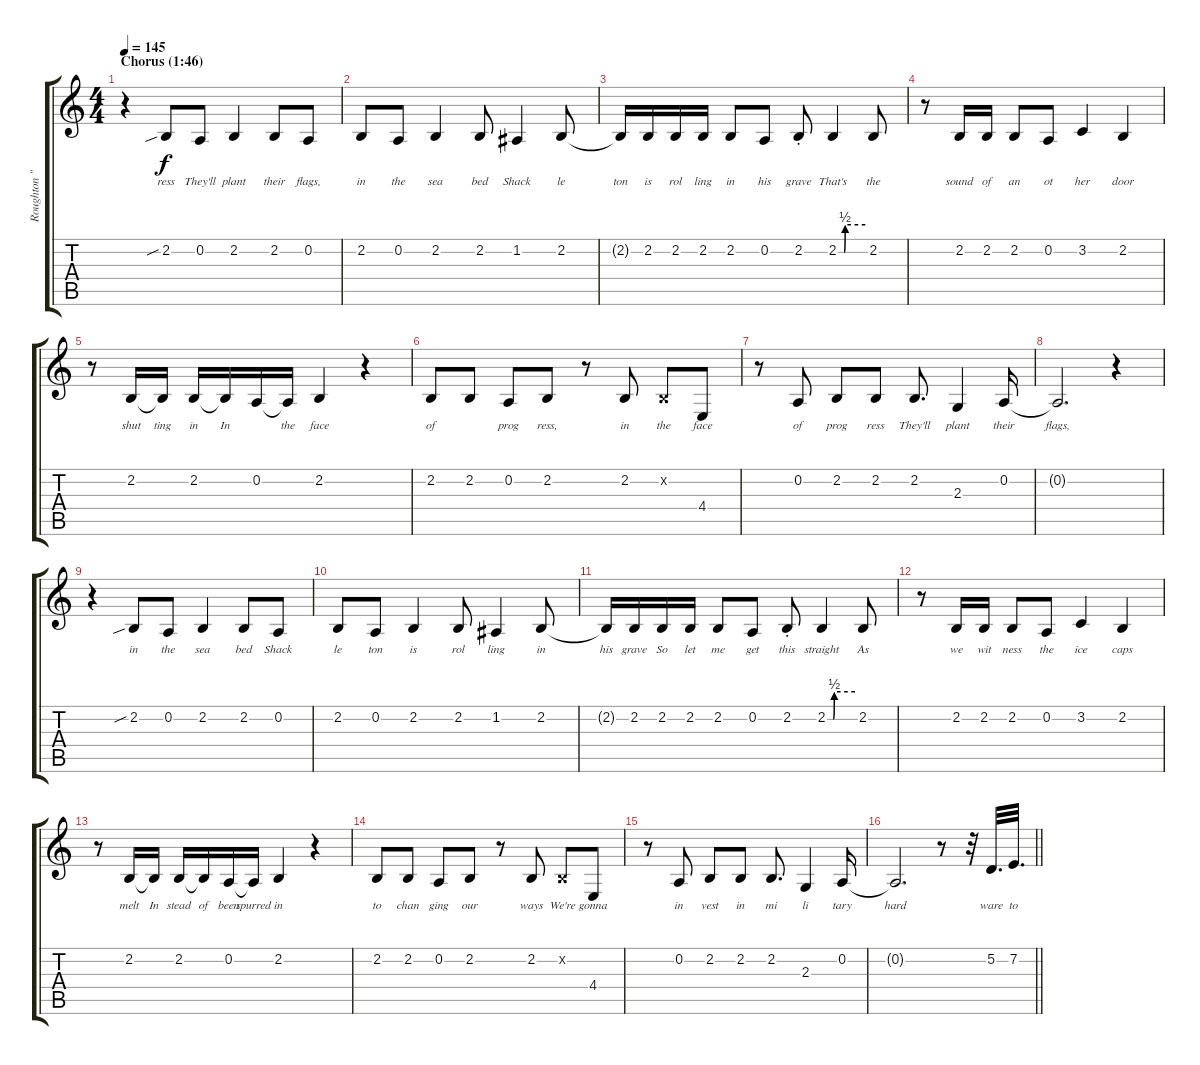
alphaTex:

\track ("Roughton \"Rou\" Reynolds [Lead Vocals]" "Roughton \"") {instrument tangoaccordion}
\staff {score tabs}
\tuning (D4 A3 F3 C3 G2 C2) {hide}
\ts (4 4)
\section ("" "Chorus (1:46)")
\tempo 145
\clef g2
\ks c
r.4{dy mf} 2.2{sib}.8{lyrics (0 "ress") lyrics (1 "") lyrics (2 "") lyrics (3 "") lyrics (4 "") dy f} 0.2.8{lyrics (0 "They'll") lyrics (1 "") lyrics (2 "") lyrics (3 "") lyrics (4 "")} 2.2.4{lyrics (0 "plant") lyrics (1 "") lyrics (2 "") lyrics (3 "") lyrics (4 "")} 2.2.8{lyrics (0 "their") lyrics (1 "") lyrics (2 "") lyrics (3 "") lyrics (4 "")} 0.2.8{lyrics (0 "flags,") lyrics (1 "") lyrics (2 "") lyrics (3 "") lyrics (4 "")} |
2.2.8{lyrics (0 "in") lyrics (1 "") lyrics (2 "") lyrics (3 "") lyrics (4 "")} 0.2.8{lyrics (0 "the") lyrics (1 "") lyrics (2 "") lyrics (3 "") lyrics (4 "")} 2.2.4{lyrics (0 "sea") lyrics (1 "") lyrics (2 "") lyrics (3 "") lyrics (4 "")} 2.2.8{lyrics (0 "bed") lyrics (1 "") lyrics (2 "") lyrics (3 "") lyrics (4 "")} 1.2.4{lyrics (0 "Shack") lyrics (1 "") lyrics (2 "") lyrics (3 "") lyrics (4 "")} 2.2.8{lyrics (0 "le") lyrics (1 "") lyrics (2 "") lyrics (3 "") lyrics (4 "")} |
2.2{t}.16{lyrics (0 "ton") lyrics (1 "") lyrics (2 "") lyrics (3 "") lyrics (4 "")} 2.2.16{lyrics (0 "is") lyrics (1 "") lyrics (2 "") lyrics (3 "") lyrics (4 "")} 2.2.16{lyrics (0 "rol") lyrics (1 "") lyrics (2 "") lyrics (3 "") lyrics (4 "")} 2.2.16{lyrics (0 "ling") lyrics (1 "") lyrics (2 "") lyrics (3 "") lyrics (4 "")} 2.2.8{lyrics (0 "in") lyrics (1 "") lyrics (2 "") lyrics (3 "") lyrics (4 "")} 0.2.8{lyrics (0 "his") lyrics (1 "") lyrics (2 "") lyrics (3 "") lyrics (4 "")} 2.2{st}.8{lyrics (0 "grave") lyrics (1 "") lyrics (2 "") lyrics (3 "") lyrics (4 "")} 2.2{be (custom 0 0 13 0 15 2 60 2)}.4{lyrics (0 "That's") lyrics (1 "") lyrics (2 "") lyrics (3 "") lyrics (4 "")} 2.2.8{lyrics (0 "the") lyrics (1 "") lyrics (2 "") lyrics (3 "") lyrics (4 "")} |
r.8 2.2.16{lyrics (0 "sound") lyrics (1 "") lyrics (2 "") lyrics (3 "") lyrics (4 "")} 2.2.16{lyrics (0 "of") lyrics (1 "") lyrics (2 "") lyrics (3 "") lyrics (4 "")} 2.2.8{lyrics (0 "an") lyrics (1 "") lyrics (2 "") lyrics (3 "") lyrics (4 "")} 0.2.8{lyrics (0 "ot") lyrics (1 "") lyrics (2 "") lyrics (3 "") lyrics (4 "")} 3.2.4{lyrics (0 "her") lyrics (1 "") lyrics (2 "") lyrics (3 "") lyrics (4 "")} 2.2.4{lyrics (0 "door") lyrics (1 "") lyrics (2 "") lyrics (3 "") lyrics (4 "")} |
r.8 2.2.16{lyrics (0 "shut") lyrics (1 "") lyrics (2 "") lyrics (3 "") lyrics (4 "")} 2.2{t}.16{lyrics (0 "ting") lyrics (1 "") lyrics (2 "") lyrics (3 "") lyrics (4 "")} 2.2.16{lyrics (0 "in") lyrics (1 "") lyrics (2 "") lyrics (3 "") lyrics (4 "")} 2.2{t}.16{lyrics (0 "In") lyrics (1 "") lyrics (2 "") lyrics (3 "") lyrics (4 "")} 0.2.16{lyrics (0 "") lyrics (1 "") lyrics (2 "") lyrics (3 "") lyrics (4 "")} 0.2{t}.16{lyrics (0 "the") lyrics (1 "") lyrics (2 "") lyrics (3 "") lyrics (4 "")} 2.2.4{lyrics (0 "face") lyrics (1 "") lyrics (2 "") lyrics (3 "") lyrics (4 "")} r.4 |
2.2.8{lyrics (0 "of") lyrics (1 "") lyrics (2 "") lyrics (3 "") lyrics (4 "")} 2.2.8{lyrics (0 "") lyrics (1 "") lyrics (2 "") lyrics (3 "") lyrics (4 "")} 0.2.8{lyrics (0 "prog") lyrics (1 "") lyrics (2 "") lyrics (3 "") lyrics (4 "")} 2.2.8{lyrics (0 "ress,") lyrics (1 "") lyrics (2 "") lyrics (3 "") lyrics (4 "")} r.8 2.2.8{lyrics (0 "in") lyrics (1 "") lyrics (2 "") lyrics (3 "") lyrics (4 "")} 2.2{x}.8{lyrics (0 "the") lyrics (1 "") lyrics (2 "") lyrics (3 "") lyrics (4 "")} 4.4.8{lyrics (0 "face") lyrics (1 "") lyrics (2 "") lyrics (3 "") lyrics (4 "")} |
r.8 0.2.8{lyrics (0 "of") lyrics (1 "") lyrics (2 "") lyrics (3 "") lyrics (4 "")} 2.2.8{lyrics (0 "prog") lyrics (1 "") lyrics (2 "") lyrics (3 "") lyrics (4 "")} 2.2.8{lyrics (0 "ress") lyrics (1 "") lyrics (2 "") lyrics (3 "") lyrics (4 "")} 2.2.8{d lyrics (0 "They'll") lyrics (1 "") lyrics (2 "") lyrics (3 "") lyrics (4 "")} 2.3.4{lyrics (0 "plant") lyrics (1 "") lyrics (2 "") lyrics (3 "") lyrics (4 "")} 0.2.16{lyrics (0 "their") lyrics (1 "") lyrics (2 "") lyrics (3 "") lyrics (4 "")} |
0.2{t}.2{d lyrics (0 "flags,") lyrics (1 "") lyrics (2 "") lyrics (3 "") lyrics (4 "")} r.4 |
r.4 2.2{sib}.8{lyrics (0 "in") lyrics (1 "") lyrics (2 "") lyrics (3 "") lyrics (4 "")} 0.2.8{lyrics (0 "the") lyrics (1 "") lyrics (2 "") lyrics (3 "") lyrics (4 "")} 2.2.4{lyrics (0 "sea") lyrics (1 "") lyrics (2 "") lyrics (3 "") lyrics (4 "")} 2.2.8{lyrics (0 "bed") lyrics (1 "") lyrics (2 "") lyrics (3 "") lyrics (4 "")} 0.2.8{lyrics (0 "Shack") lyrics (1 "") lyrics (2 "") lyrics (3 "") lyrics (4 "")} |
2.2.8{lyrics (0 "le") lyrics (1 "") lyrics (2 "") lyrics (3 "") lyrics (4 "")} 0.2.8{lyrics (0 "ton") lyrics (1 "") lyrics (2 "") lyrics (3 "") lyrics (4 "")} 2.2.4{lyrics (0 "is") lyrics (1 "") lyrics (2 "") lyrics (3 "") lyrics (4 "")} 2.2.8{lyrics (0 "rol") lyrics (1 "") lyrics (2 "") lyrics (3 "") lyrics (4 "")} 1.2.4{lyrics (0 "ling") lyrics (1 "") lyrics (2 "") lyrics (3 "") lyrics (4 "")} 2.2.8{lyrics (0 "in") lyrics (1 "") lyrics (2 "") lyrics (3 "") lyrics (4 "")} |
2.2{t}.16{lyrics (0 "his") lyrics (1 "") lyrics (2 "") lyrics (3 "") lyrics (4 "")} 2.2.16{lyrics (0 "grave") lyrics (1 "") lyrics (2 "") lyrics (3 "") lyrics (4 "")} 2.2.16{lyrics (0 "So") lyrics (1 "") lyrics (2 "") lyrics (3 "") lyrics (4 "")} 2.2.16{lyrics (0 "let") lyrics (1 "") lyrics (2 "") lyrics (3 "") lyrics (4 "")} 2.2.8{lyrics (0 "me") lyrics (1 "") lyrics (2 "") lyrics (3 "") lyrics (4 "")} 0.2.8{lyrics (0 "get") lyrics (1 "") lyrics (2 "") lyrics (3 "") lyrics (4 "")} 2.2{st}.8{lyrics (0 "this") lyrics (1 "") lyrics (2 "") lyrics (3 "") lyrics (4 "")} 2.2{be (custom 0 0 13 0 15 2 60 2)}.4{lyrics (0 "straight") lyrics (1 "") lyrics (2 "") lyrics (3 "") lyrics (4 "")} 2.2.8{lyrics (0 "As") lyrics (1 "") lyrics (2 "") lyrics (3 "") lyrics (4 "")} |
r.8 2.2.16{lyrics (0 "we") lyrics (1 "") lyrics (2 "") lyrics (3 "") lyrics (4 "")} 2.2.16{lyrics (0 "wit") lyrics (1 "") lyrics (2 "") lyrics (3 "") lyrics (4 "")} 2.2.8{lyrics (0 "ness") lyrics (1 "") lyrics (2 "") lyrics (3 "") lyrics (4 "")} 0.2.8{lyrics (0 "the") lyrics (1 "") lyrics (2 "") lyrics (3 "") lyrics (4 "")} 3.2.4{lyrics (0 "ice") lyrics (1 "") lyrics (2 "") lyrics (3 "") lyrics (4 "")} 2.2.4{lyrics (0 "caps") lyrics (1 "") lyrics (2 "") lyrics (3 "") lyrics (4 "")} |
r.8 2.2.16{lyrics (0 "melt") lyrics (1 "") lyrics (2 "") lyrics (3 "") lyrics (4 "")} 2.2{t}.16{lyrics (0 "In") lyrics (1 "") lyrics (2 "") lyrics (3 "") lyrics (4 "")} 2.2.16{lyrics (0 "stead") lyrics (1 "") lyrics (2 "") lyrics (3 "") lyrics (4 "")} 2.2{t}.16{lyrics (0 "of") lyrics (1 "") lyrics (2 "") lyrics (3 "") lyrics (4 "")} 0.2.16{lyrics (0 "been") lyrics (1 "") lyrics (2 "") lyrics (3 "") lyrics (4 "")} 0.2{t}.16{lyrics (0 "spurred") lyrics (1 "") lyrics (2 "") lyrics (3 "") lyrics (4 "")} 2.2.4{lyrics (0 "in") lyrics (1 "") lyrics (2 "") lyrics (3 "") lyrics (4 "")} r.4 |
2.2.8{lyrics (0 "to") lyrics (1 "") lyrics (2 "") lyrics (3 "") lyrics (4 "")} 2.2.8{lyrics (0 "chan") lyrics (1 "") lyrics (2 "") lyrics (3 "") lyrics (4 "")} 0.2.8{lyrics (0 "ging") lyrics (1 "") lyrics (2 "") lyrics (3 "") lyrics (4 "")} 2.2.8{lyrics (0 "our") lyrics (1 "") lyrics (2 "") lyrics (3 "") lyrics (4 "")} r.8 2.2.8{lyrics (0 "ways") lyrics (1 "") lyrics (2 "") lyrics (3 "") lyrics (4 "")} 2.2{x}.8{lyrics (0 "We're") lyrics (1 "") lyrics (2 "") lyrics (3 "") lyrics (4 "")} 4.4.8{lyrics (0 "gonna") lyrics (1 "") lyrics (2 "") lyrics (3 "") lyrics (4 "")} |
r.8 0.2.8{lyrics (0 "in") lyrics (1 "") lyrics (2 "") lyrics (3 "") lyrics (4 "")} 2.2.8{lyrics (0 "vest") lyrics (1 "") lyrics (2 "") lyrics (3 "") lyrics (4 "")} 2.2.8{lyrics (0 "in") lyrics (1 "") lyrics (2 "") lyrics (3 "") lyrics (4 "")} 2.2.8{d lyrics (0 "mi") lyrics (1 "") lyrics (2 "") lyrics (3 "") lyrics (4 "")} 2.3.4{lyrics (0 "li") lyrics (1 "") lyrics (2 "") lyrics (3 "") lyrics (4 "")} 0.2.16{lyrics (0 "tary") lyrics (1 "") lyrics (2 "") lyrics (3 "") lyrics (4 "")} |
\barLineRight lightlight
0.2{t}.2{d lyrics (0 "hard") lyrics (1 "") lyrics (2 "") lyrics (3 "") lyrics (4 "")} r.8 r.32 5.2.32{d lyrics (0 "ware") lyrics (1 "") lyrics (2 "") lyrics (3 "") lyrics (4 "")} 7.2.32{d lyrics (0 "to") lyrics (1 "") lyrics (2 "") lyrics (3 "") lyrics (4 "")}
